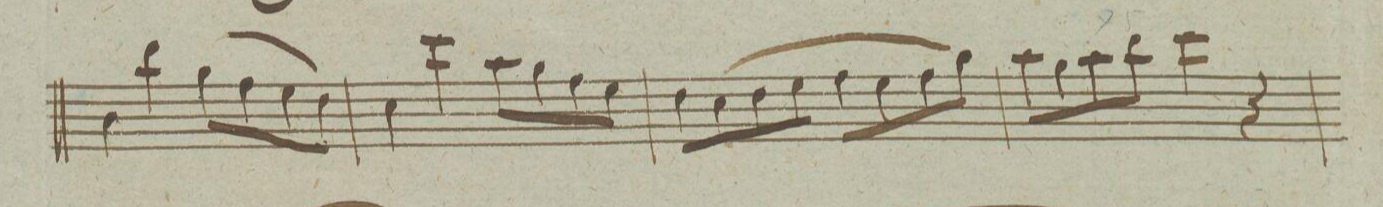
**kern
*I"Fagotto ſecondo
*clefF4
*k[]
*met(c)
*M4/4
4D\
4d\
(>8B\L
8A\
8G\
8F\J)
=107
4E\
4e\
8c\L
8B\
8A\
8G\J
=108
8F\L
(>8E\
8F\
8G\J
8A\L
8G\
8A\
8B\J)
=109
8c\L
8B\
8c\
8d\J
4e\
4r
=110
*-
